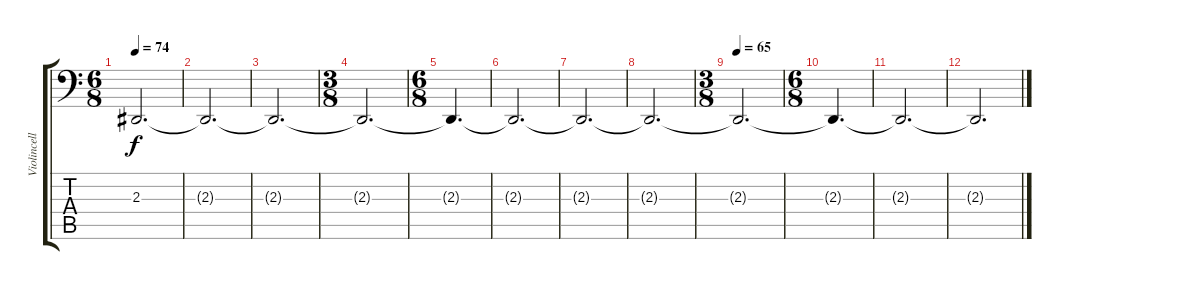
\track ("Violincello Section (SF Symphony)" "Violincell") {instrument stringensemble1}
\staff {score tabs}
\tuning (B2 Gb2 Db2 Ab1 Eb1 Bb0) {hide}
\ts (6 8)
\tempo 74
\clef f4
\ks c
2.3{t}.2{d dy f} |
2.3{t}.2{d} |
2.3{t}.2{d} |
\ts (3 8)
2.3{t}.2{d} |
\ts (6 8)
2.3{t}.4{d} |
2.3{t}.2{d} |
2.3{t}.2{d} |
2.3{t}.2{d} |
\ts (3 8)
\tempo 65
2.3{t}.2{d} |
\ts (6 8)
2.3{t}.4{d} |
2.3{t}.2{d} |
2.3{t}.2{d}
